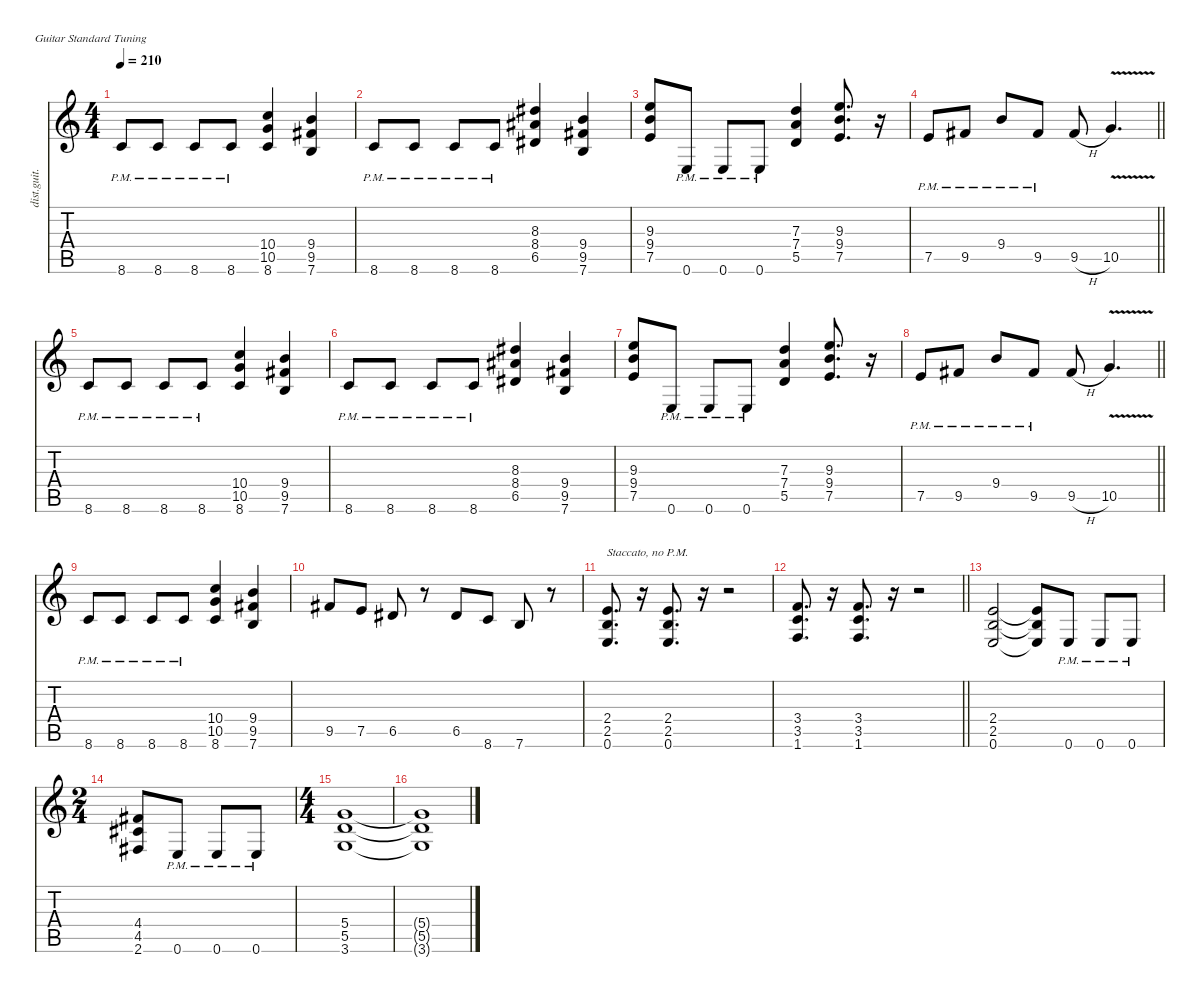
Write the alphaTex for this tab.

\defaultSystemsLayout 4
\hideDynamics
\bracketExtendMode nobrackets
\otherSystemsTrackNameOrientation horizontal
\track ("James Hetfield" "dist.guit.") {instrument distortionguitar}
\staff {score tabs}
\tuning (E4 B3 G3 D3 A2 E2)
\ts (4 4)
\tempo 210
\clef g2
\ks c
8.6{pm}.8{dy fff} 8.6{pm}.8 8.6{pm}.8 8.6{pm}.8 (10.4 10.5 8.6).4 (9.4 9.5{acc #} 7.6).4 |
8.6{pm}.8 8.6{pm}.8 8.6{pm}.8 8.6{pm}.8 (8.3{acc #} 8.4{acc #} 6.5{acc #}).4 (9.4 9.5{acc #} 7.6).4 |
(9.3 9.4 7.5).8 0.6{pm}.8 0.6{pm}.8 0.6{pm}.8 (7.3 7.4 5.5).4 (9.3 9.4 7.5).8{d} r.16 |
\barLineRight lightlight
7.5{pm}.8 9.5{pm acc #}.8 9.4{pm}.8 9.5{pm acc #}.8 9.5{h acc #}.8 10.5{v}.4{d} |
8.6{pm}.8 8.6{pm}.8 8.6{pm}.8 8.6{pm}.8 (10.4 10.5 8.6).4 (9.4 9.5{acc #} 7.6).4 |
8.6{pm}.8 8.6{pm}.8 8.6{pm}.8 8.6{pm}.8 (8.3{acc #} 8.4{acc #} 6.5{acc #}).4 (9.4 9.5{acc #} 7.6).4 |
(9.3 9.4 7.5).8 0.6{pm}.8 0.6{pm}.8 0.6{pm}.8 (7.3 7.4 5.5).4 (9.3 9.4 7.5).8{d} r.16 |
\barLineRight lightlight
7.5{pm}.8 9.5{pm acc #}.8 9.4{pm}.8 9.5{pm acc #}.8 9.5{h acc #}.8 10.5{v}.4{d} |
8.6{pm}.8 8.6{pm}.8 8.6{pm}.8 8.6{pm}.8 (10.4 10.5 8.6).4 (9.4 9.5{acc #} 7.6).4 |
9.5{acc #}.8 7.5.8 6.5{acc #}.8 r.8 6.5{acc #}.8 8.6.8 7.6.8 r.8 |
(2.4 2.5 0.6).8{d txt "Staccato, no P.M."} r.16 (2.4 2.5 0.6).8{d} r.16 r.2 |
\barLineRight lightlight
(3.4 3.5 1.6).8{d} r.16 (3.4 3.5 1.6).8{d} r.16 r.2 |
(2.4 2.5 0.6).2 (2.4{t} 2.5{t} 0.6{t}).8{dy f} 0.6{pm}.8{dy fff} 0.6{pm}.8 0.6{pm}.8 |
\ts (2 4)
\beaming (8 2 2 2 2)
(4.4{acc #} 4.5{acc #} 2.6{acc #}).8{dy f} 0.6{pm}.8{dy fff} 0.6{pm}.8 0.6{pm}.8 |
\ts (4 4)
\beaming (8 2 2 2 2)
(5.4 5.5 3.6).1{dy f} |
(5.4{t} 5.5{t} 3.6{t}).1
